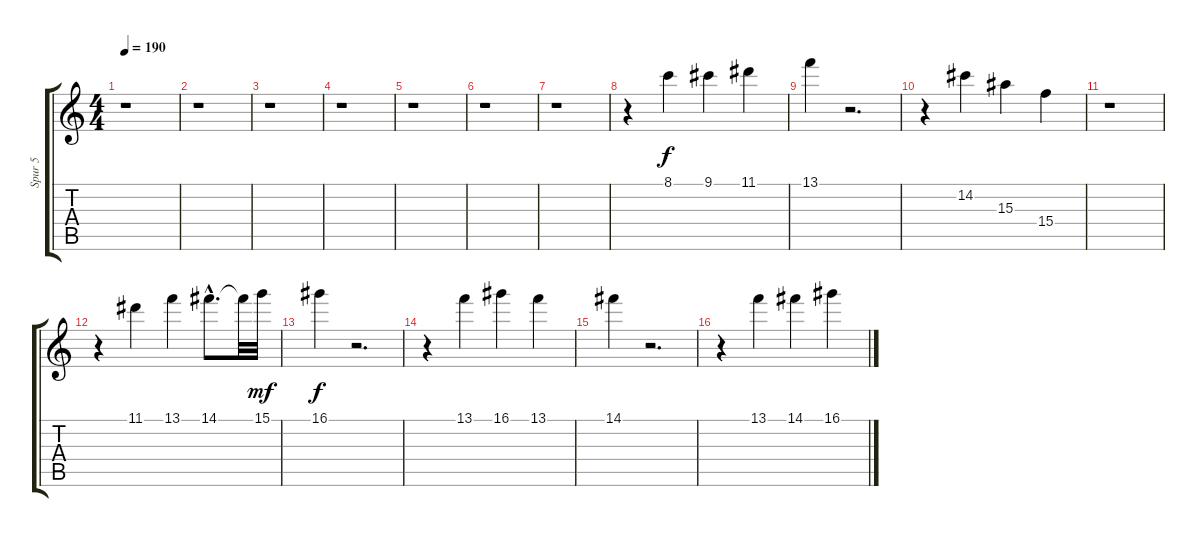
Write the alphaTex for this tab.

\track ("Spur 5" "Spur 5") {instrument electricguitarjazz}
\staff {score tabs}
\tuning (E4 B3 G3 D3 A2 E2) {hide}
\ts (4 4)
\tempo 190
\clef g2
\ks c
r.1{dy f} |
r.1 |
r.1 |
r.1 |
r.1 |
r.1 |
r.1 |
r.4 8.1.4 9.1.4 11.1.4 |
13.1.4 r.2{d} |
r.4 14.2.4 15.3.4 15.4.4 |
r.1 |
r.4 11.1.4 13.1.4 14.1{hac}.8{d} 14.1{t}.32 15.1.32{dy mf} |
16.1.4{dy f} r.2{d} |
r.4 13.1.4 16.1.4 13.1.4 |
14.1.4 r.2{d} |
r.4 13.1.4 14.1.4 16.1.4
